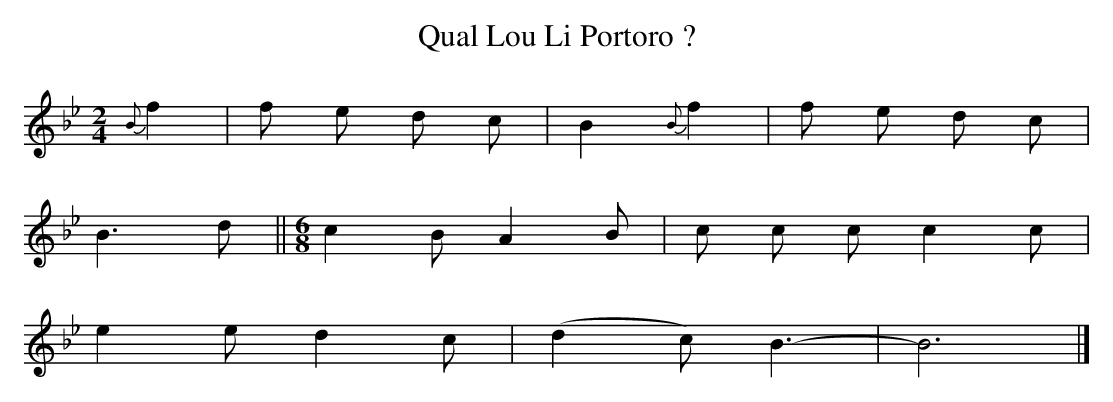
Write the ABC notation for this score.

X:1
T:Qual Lou Li Portoro ?
M:2/4
L:1/8
K:Bb
{B}f2 | f e d c | B2 {B}f2 | f e d c |
B3 d ||[M:6/8] c2 B A2 B | c c c c2 c |
e2 e d2 c | (d2 c) B3 - | B6 |]
